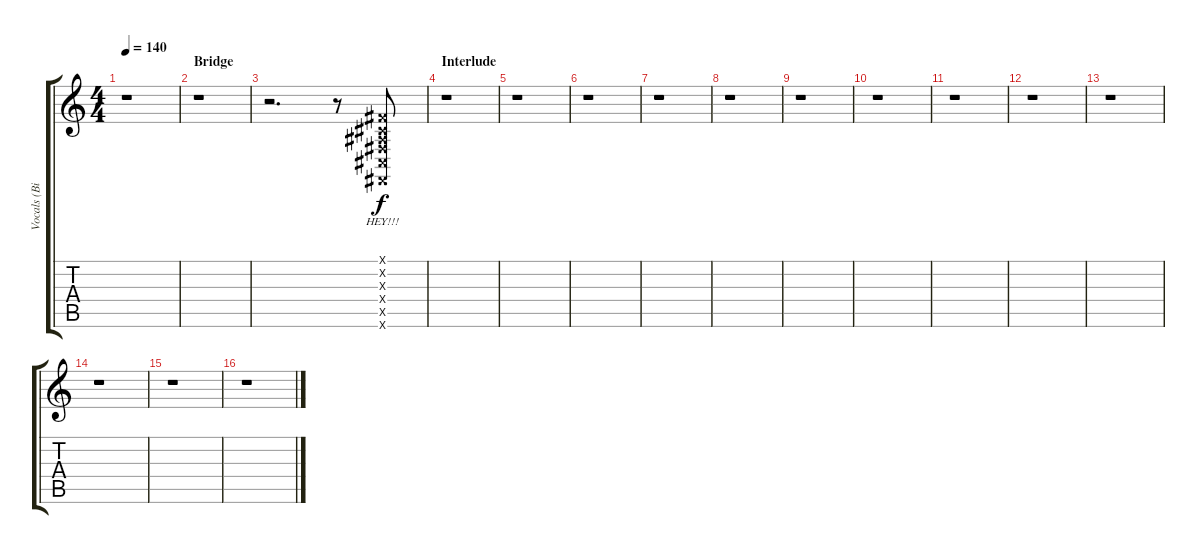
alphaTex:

\track ("Vocals (Billie Joe)" "Vocals (Bi") {instrument clarinet}
\staff {score tabs}
\tuning (E4 B3 G3 D3 A2 E2) {hide}
\ts (4 4)
\tempo 140
\clef g2
\ks c
r.1{dy f} |
\section ("" "Bridge")
r.1 |
r.2{d} r.8 (2.1{x} 2.2{x} 3.3{x} 4.4{x} 4.5{x} 2.6{x}).8{lyrics (0 "HEY!!!") lyrics (1 "") lyrics (2 "") lyrics (3 "") lyrics (4 "")} |
\section ("" "Interlude")
r.1 |
r.1 |
r.1 |
r.1 |
r.1 |
r.1 |
r.1 |
r.1 |
r.1 |
r.1 |
r.1 |
r.1 |
r.1
